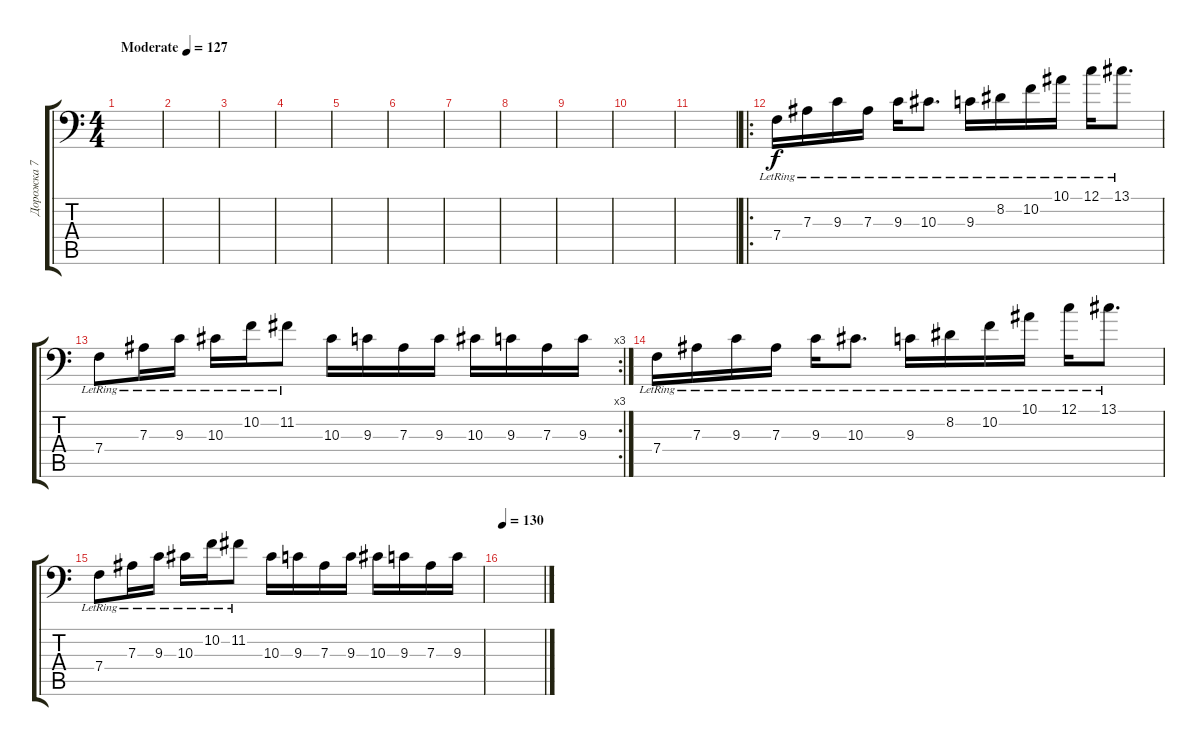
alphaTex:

\track ("Дорожка 7" "Дорожка 7") {instrument acousticgrandpiano}
\staff {score tabs}
\tuning (C4 G3 Eb3 Bb2 F2 Bb1) {hide}
\ts (4 4)
\tempo (127 "Moderate")
\clef f4
\ks c
|
|
|
|
|
|
|
|
|
|
|
\ro
7.4{lr}.16{beam merge} 7.3{lr}.16{beam merge} 9.3{lr}.16{beam merge} 7.3{lr}.16 9.3{lr}.16 10.3{lr}.8{d} 9.3{lr}.16{beam merge} 8.2{lr}.16{beam merge} 10.2{lr}.16{beam merge} 10.1{lr}.16 12.1{lr}.16 13.1{lr}.8{d} |
\rc 3
7.4{lr}.8 7.3{lr}.16 9.3{lr}.16 10.3{lr}.16 10.2{lr}.16 11.2{lr}.8 10.3.16 9.3.16{beam merge} 7.3.16 9.3.16 10.3.16 9.3.16{beam merge} 7.3.16 9.3.16 |
7.4{lr}.16{beam merge} 7.3{lr}.16{beam merge} 9.3{lr}.16{beam merge} 7.3{lr}.16 9.3{lr}.16 10.3{lr}.8{d} 9.3{lr}.16{beam merge} 8.2{lr}.16{beam merge} 10.2{lr}.16{beam merge} 10.1{lr}.16 12.1{lr}.16 13.1{lr}.8{d} |
7.4{lr}.8 7.3{lr}.16 9.3{lr}.16 10.3{lr}.16 10.2{lr}.16 11.2{lr}.8 10.3.16 9.3.16{beam merge} 7.3.16 9.3.16 10.3.16 9.3.16{beam merge} 7.3.16 9.3.16 |
\tempo 130
